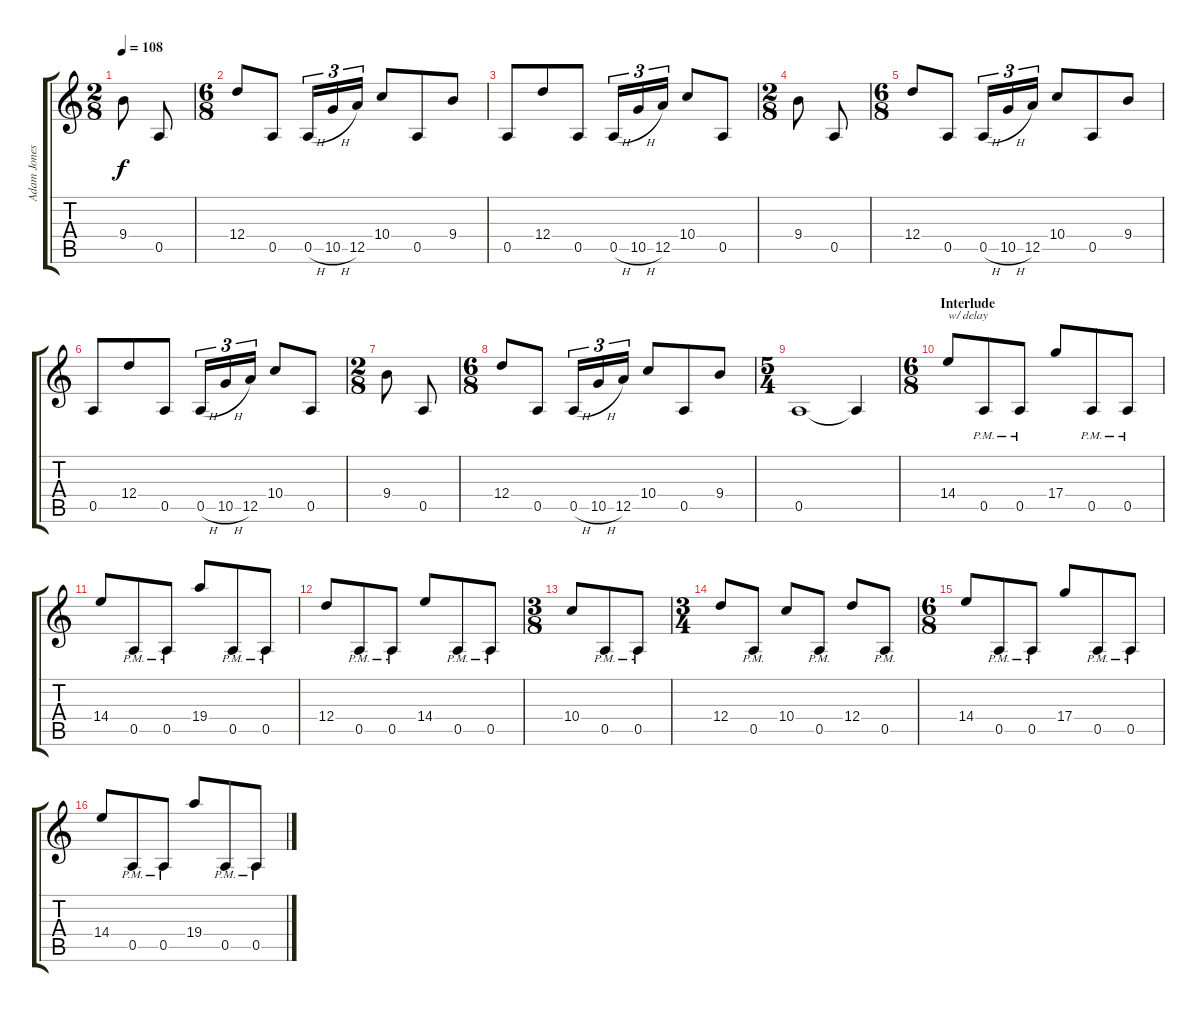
\track ("Adam Jones (Guitar I)" "Adam Jones") {instrument distortionguitar}
\staff {score tabs}
\tuning (E4 B3 G3 D3 A2 D2) {hide}
\ts (2 8)
\tempo 108
\clef g2
\ks c
9.4.8{dy f} 0.5.8 |
\ts (6 8)
12.4.8 0.5.8 0.5{h}.16{tu (3 2)} 10.5{h}.16{tu (3 2)} 12.5.16{tu (3 2)} 10.4.8 0.5.8 9.4.8 |
0.5.8 12.4.8 0.5.8 0.5{h}.16{tu (3 2)} 10.5{h}.16{tu (3 2)} 12.5.16{tu (3 2)} 10.4.8 0.5.8 |
\ts (2 8)
9.4.8 0.5.8 |
\ts (6 8)
12.4.8 0.5.8 0.5{h}.16{tu (3 2)} 10.5{h}.16{tu (3 2)} 12.5.16{tu (3 2)} 10.4.8 0.5.8 9.4.8 |
0.5.8 12.4.8 0.5.8 0.5{h}.16{tu (3 2)} 10.5{h}.16{tu (3 2)} 12.5.16{tu (3 2)} 10.4.8 0.5.8 |
\ts (2 8)
9.4.8 0.5.8 |
\ts (6 8)
12.4.8 0.5.8 0.5{h}.16{tu (3 2)} 10.5{h}.16{tu (3 2)} 12.5.16{tu (3 2)} 10.4.8 0.5.8 9.4.8 |
\ts (5 4)
0.5.1 0.5{t}.4 |
\ts (6 8)
\section ("" "Interlude")
14.4.8{txt "w/ delay"} 0.5{pm}.8 0.5{pm}.8 17.4.8 0.5{pm}.8 0.5{pm}.8 |
14.4.8 0.5{pm}.8 0.5{pm}.8 19.4.8 0.5{pm}.8 0.5{pm}.8 |
12.4.8 0.5{pm}.8 0.5{pm}.8 14.4.8 0.5{pm}.8 0.5{pm}.8 |
\ts (3 8)
10.4.8 0.5{pm}.8 0.5{pm}.8 |
\ts (3 4)
12.4.8 0.5{pm}.8 10.4.8 0.5{pm}.8 12.4.8 0.5{pm}.8 |
\ts (6 8)
14.4.8 0.5{pm}.8 0.5{pm}.8 17.4.8 0.5{pm}.8 0.5{pm}.8 |
14.4.8 0.5{pm}.8 0.5{pm}.8 19.4.8 0.5{pm}.8 0.5{pm}.8
